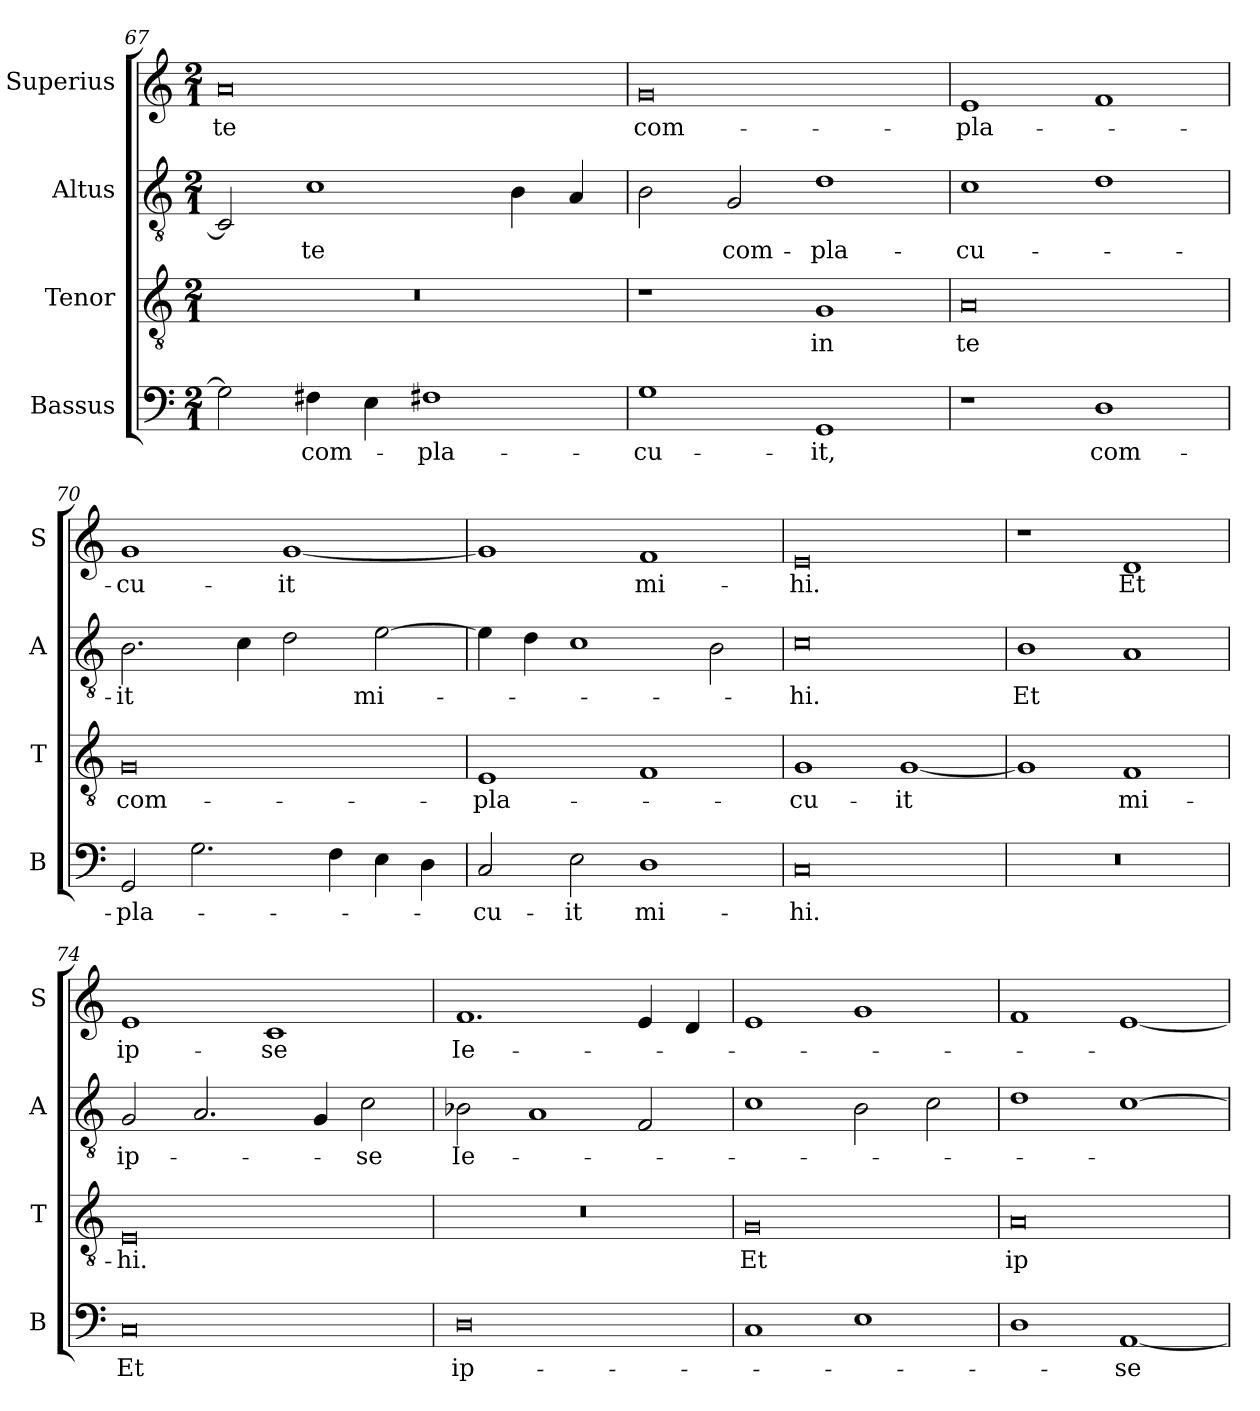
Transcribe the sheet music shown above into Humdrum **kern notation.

**kern	**text	**kern	**text	**kern	**text	**kern	**text
*part4	*part4	*part3	*part3	*part2	*part2	*part1	*part1
*staff4	*staff4	*staff3	*staff3	*staff2	*staff2	*staff1	*staff1
*I"Bassus	*	*I"Tenor	*	*I"Altus	*	*I"Superius	*
*I'B	*	*I'T	*	*I'A	*	*I'S	*
*clefF4	*	*clefGv2	*	*clefGv2	*	*clefG2	*
*k[]	*	*k[]	*	*k[]	*	*k[]	*
*M2/1	*	*M2/1	*	*M2/1	*	*M2/1	*
=67	=67	=67	=67	=67	=67	=67	=67
2G\]	.	0r	.	2C/]	.	0a	te
4F#X\	com-	.	.	1c	te	.	.
4E\	.	.	.	.	.	.	.
1F#X	-pla-	.	.	.	.	.	.
.	.	.	.	4B\	.	.	.
.	.	.	.	4A/	.	.	.
=68	=68	=68	=68	=68	=68	=68	=68
1G	-cu-	1r	.	2B\	.	0g	com-
.	.	.	.	2G/	com-	.	.
1GG	-it,	1G	in	1d	-pla-	.	.
=69	=69	=69	=69	=69	=69	=69	=69
1r	.	0A	te	1c	-cu-	1e	-pla-
1D	com-	.	.	1d	.	1f	.
=70	=70	=70	=70	=70	=70	=70	=70
2GG/	-pla-	0G	com-	2.B\	-it	1g	-cu-
2.G\	.	.	.	.	.	.	.
.	.	.	.	4c\	.	.	.
.	.	.	.	2d\	.	[1g	-it
4F\	.	.	.	.	.	.	.
4E\	.	.	.	[2e\	mi-	.	.
4D\	.	.	.	.	.	.	.
=71	=71	=71	=71	=71	=71	=71	=71
2C/	-cu-	1E	-pla-	4e\]	.	1g]	.
.	.	.	.	4d\	.	.	.
2E\	-it	.	.	1c	.	.	.
1D	mi-	1F	.	.	.	1f	mi-
.	.	.	.	2B\	.	.	.
=72	=72	=72	=72	=72	=72	=72	=72
0C	-hi.	1G	-cu-	0c	-hi.	0e	-hi.
.	.	[1G	-it	.	.	.	.
=73	=73	=73	=73	=73	=73	=73	=73
0r	.	1G]	.	1B	Et	1r	.
.	.	1F	mi-	1A	.	1d	Et
=74	=74	=74	=74	=74	=74	=74	=74
0C	Et	0E	-hi.	2G/	ip-	1e	ip-
.	.	.	.	2.A/	.	.	.
.	.	.	.	.	.	1c	-se
.	.	.	.	4G/	.	.	.
.	.	.	.	2c\	-se	.	.
=75	=75	=75	=75	=75	=75	=75	=75
0D	ip-	0r	.	2B-X\	Ie-	1.f	Ie-
.	.	.	.	1A	.	.	.
.	.	.	.	2F/	.	4e/	.
.	.	.	.	.	.	4d/	.
=76	=76	=76	=76	=76	=76	=76	=76
1C	.	0G	Et	1c	.	1e	.
1E	.	.	.	2B\	.	1g	.
.	.	.	.	2c\	.	.	.
=77	=77	=77	=77	=77	=77	=77	=77
1D	.	0A	ip-	1d	.	1f	.
[1AA	-se	.	.	[1c	.	[1e	.
=	=	=	=	=	=	=	=
*-	*-	*-	*-	*-	*-	*-	*-
